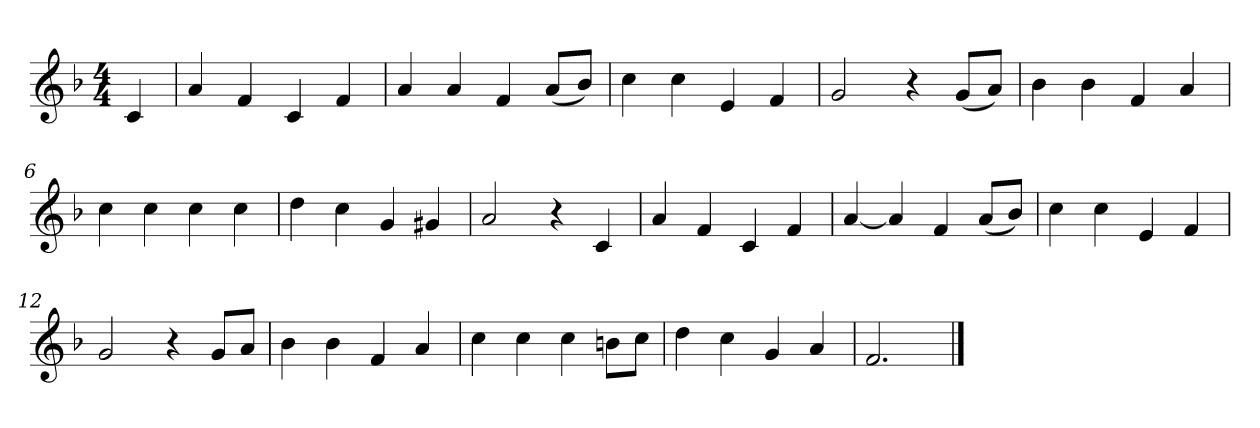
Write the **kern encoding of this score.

**kern
*part1
*staff1
*clefG2
*k[b-]
*F:
*M4/4
*MM82
=
4c
=1
4a
4f
4c
4f
=2
4a
4a
4f
(8a/L
8b-/J)
=3
4cc
4cc
4e
4f
=4
2g
4r
(8g/L
8a/J)
=5
4b-
4b-
4f
4a
=6
4cc
4cc
4cc
4cc
=7
4dd
4cc
4g
4g#X
=8
2a
4r
4c
=9
4a
4f
4c
4f
=10
[4a
4a]
4f
(8a/L
8b-/J)
=11
4cc
4cc
4e
4f
=12
2g
4r
8g/L
8a/J
=13
4b-
4b-
4f
4a
=14
4cc
4cc
4cc
8bn\L
8cc\J
=15
4dd
4cc
4g
4a
=16
2.f
==
*-
